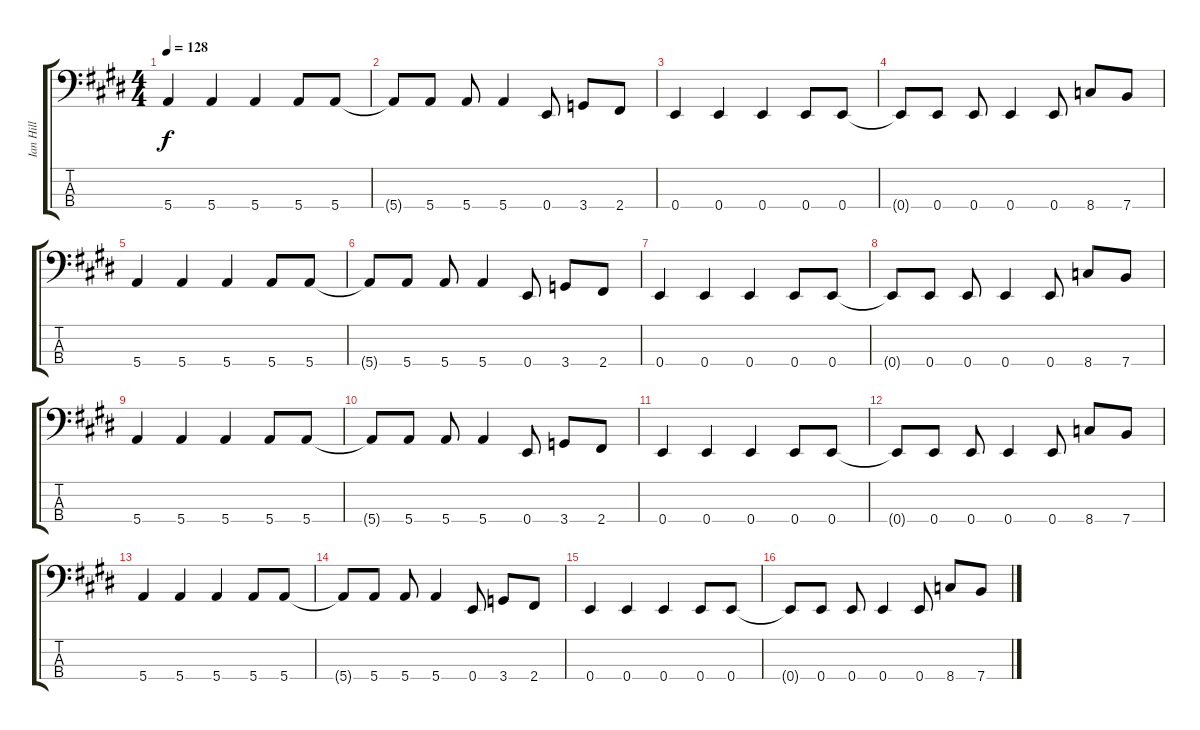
\track ("Ian Hill" "Ian Hill") {instrument electricbasspick}
\staff {score tabs}
\tuning (G2 D2 A1 E1) {hide}
\ts (4 4)
\tempo 128
\clef f4
\ks e
5.4.4{dy f} 5.4.4 5.4.4 5.4.8 5.4.8 |
5.4{t}.8 5.4.8 5.4.8 5.4.4 0.4.8 3.4.8 2.4.8 |
0.4.4 0.4.4 0.4.4 0.4.8 0.4.8 |
0.4{t}.8 0.4.8 0.4.8 0.4.4 0.4.8 8.4.8 7.4.8 |
5.4.4 5.4.4 5.4.4 5.4.8 5.4.8 |
5.4{t}.8 5.4.8 5.4.8 5.4.4 0.4.8 3.4.8 2.4.8 |
0.4.4 0.4.4 0.4.4 0.4.8 0.4.8 |
0.4{t}.8 0.4.8 0.4.8 0.4.4 0.4.8 8.4.8 7.4.8 |
5.4.4 5.4.4 5.4.4 5.4.8 5.4.8 |
5.4{t}.8 5.4.8 5.4.8 5.4.4 0.4.8 3.4.8 2.4.8 |
0.4.4 0.4.4 0.4.4 0.4.8 0.4.8 |
0.4{t}.8 0.4.8 0.4.8 0.4.4 0.4.8 8.4.8 7.4.8 |
5.4.4 5.4.4 5.4.4 5.4.8 5.4.8 |
5.4{t}.8 5.4.8 5.4.8 5.4.4 0.4.8 3.4.8 2.4.8 |
0.4.4 0.4.4 0.4.4 0.4.8 0.4.8 |
0.4{t}.8 0.4.8 0.4.8 0.4.4 0.4.8 8.4.8 7.4.8
